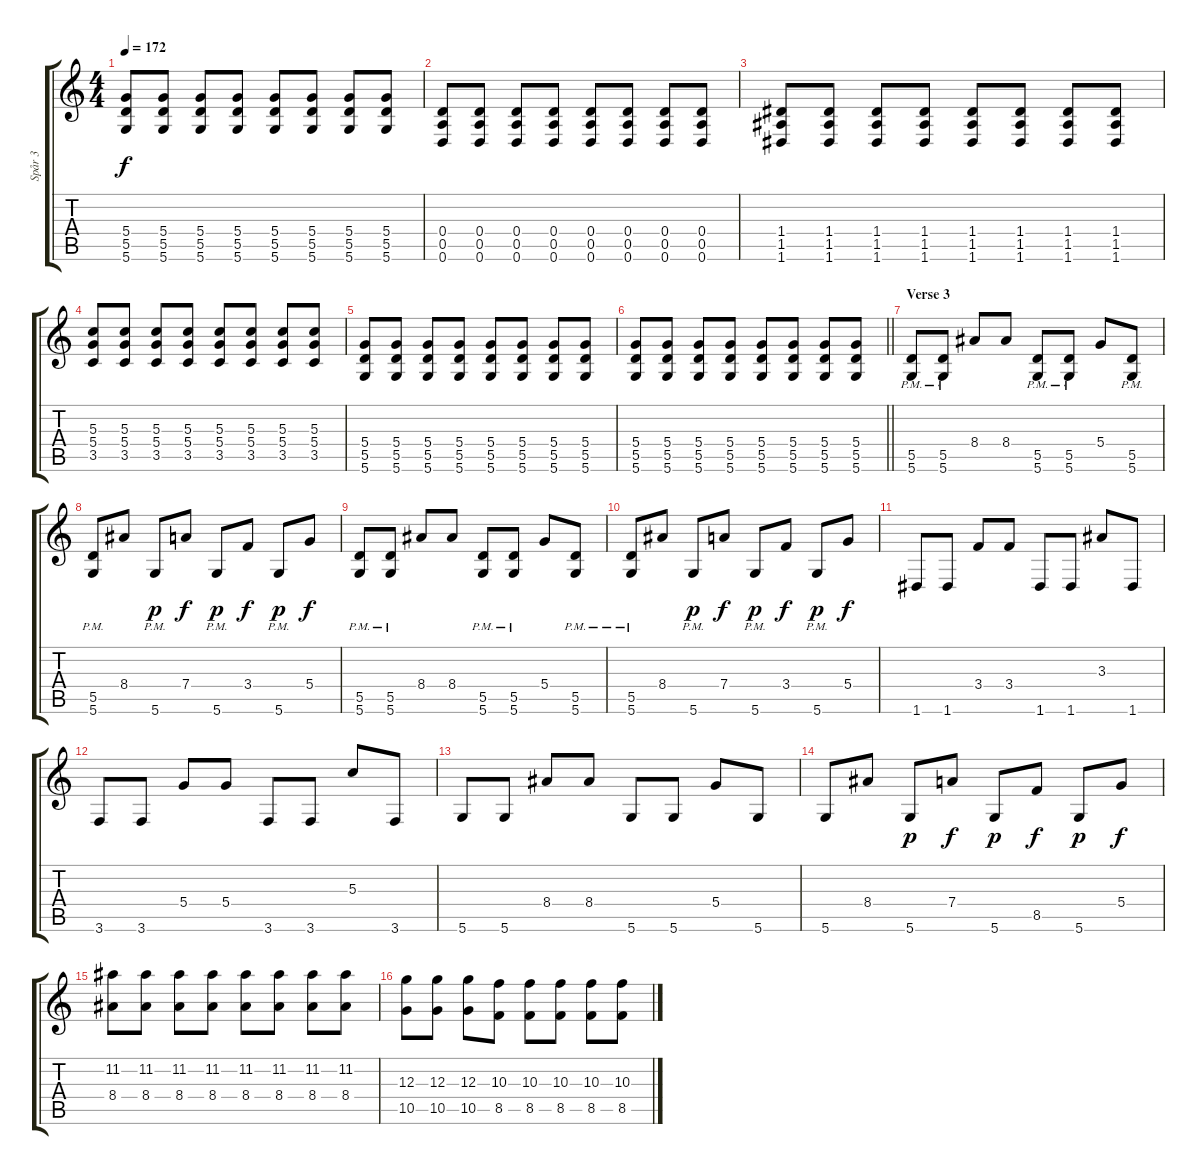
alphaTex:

\track ("Spår 3" "Spår 3") {instrument overdrivenguitar}
\staff {score tabs}
\tuning (E4 B3 G3 D3 A2 D2) {hide}
\ts (4 4)
\tempo 172
\clef g2
\ks c
(5.4 5.5 5.6).8{dy f} (5.4 5.5 5.6).8 (5.4 5.5 5.6).8 (5.4 5.5 5.6).8 (5.4 5.5 5.6).8 (5.4 5.5 5.6).8 (5.4 5.5 5.6).8 (5.4 5.5 5.6).8 |
(0.4 0.5 0.6).8 (0.4 0.5 0.6).8 (0.4 0.5 0.6).8 (0.4 0.5 0.6).8 (0.4 0.5 0.6).8 (0.4 0.5 0.6).8 (0.4 0.5 0.6).8 (0.4 0.5 0.6).8 |
(1.4 1.5 1.6).8 (1.4 1.5 1.6).8 (1.4 1.5 1.6).8 (1.4 1.5 1.6).8 (1.4 1.5 1.6).8 (1.4 1.5 1.6).8 (1.4 1.5 1.6).8 (1.4 1.5 1.6).8 |
(5.3 5.4 3.5).8 (5.3 5.4 3.5).8 (5.3 5.4 3.5).8 (5.3 5.4 3.5).8 (5.3 5.4 3.5).8 (5.3 5.4 3.5).8 (5.3 5.4 3.5).8 (5.3 5.4 3.5).8 |
(5.4 5.5 5.6).8 (5.4 5.5 5.6).8 (5.4 5.5 5.6).8 (5.4 5.5 5.6).8 (5.4 5.5 5.6).8 (5.4 5.5 5.6).8 (5.4 5.5 5.6).8 (5.4 5.5 5.6).8 |
\barLineRight lightlight
(5.4 5.5 5.6).8 (5.4 5.5 5.6).8 (5.4 5.5 5.6).8 (5.4 5.5 5.6).8 (5.4 5.5 5.6).8 (5.4 5.5 5.6).8 (5.4 5.5 5.6).8 (5.4 5.5 5.6).8 |
\section ("" "Verse 3")
(5.5{pm} 5.6{pm}).8 (5.5{pm} 5.6{pm}).8 8.4.8 8.4.8 (5.5{pm} 5.6{pm}).8 (5.5{pm} 5.6{pm}).8 5.4.8 (5.5{pm} 5.6{pm}).8 |
(5.5{pm} 5.6{pm}).8 8.4.8 5.6{pm}.8{dy p} 7.4.8{dy f} 5.6{pm}.8{dy p} 3.4.8{dy f} 5.6{pm}.8{dy p} 5.4.8{dy f} |
(5.5{pm} 5.6{pm}).8 (5.5{pm} 5.6{pm}).8 8.4.8 8.4.8 (5.5{pm} 5.6{pm}).8 (5.5{pm} 5.6{pm}).8 5.4.8 (5.5{pm} 5.6{pm}).8 |
(5.5{pm} 5.6{pm}).8 8.4.8 5.6{pm}.8{dy p} 7.4.8{dy f} 5.6{pm}.8{dy p} 3.4.8{dy f} 5.6{pm}.8{dy p} 5.4.8{dy f} |
1.6.8 1.6.8 3.4.8 3.4.8 1.6.8 1.6.8 3.3.8 1.6.8 |
3.6.8 3.6.8 5.4.8 5.4.8 3.6.8 3.6.8 5.3.8 3.6.8 |
5.6.8 5.6.8 8.4.8 8.4.8 5.6.8 5.6.8 5.4.8 5.6.8 |
5.6.8 8.4.8 5.6.8{dy p} 7.4.8{dy f} 5.6.8{dy p} 8.5.8{dy f} 5.6.8{dy p} 5.4.8{dy f} |
(11.2 8.4).8 (11.2 8.4).8 (11.2 8.4).8 (11.2 8.4).8 (11.2 8.4).8 (11.2 8.4).8 (11.2 8.4).8 (11.2 8.4).8 |
(12.3 10.5).8 (12.3 10.5).8 (12.3 10.5).8 (10.3 8.5).8 (10.3 8.5).8 (10.3 8.5).8 (10.3 8.5).8 (10.3 8.5).8
